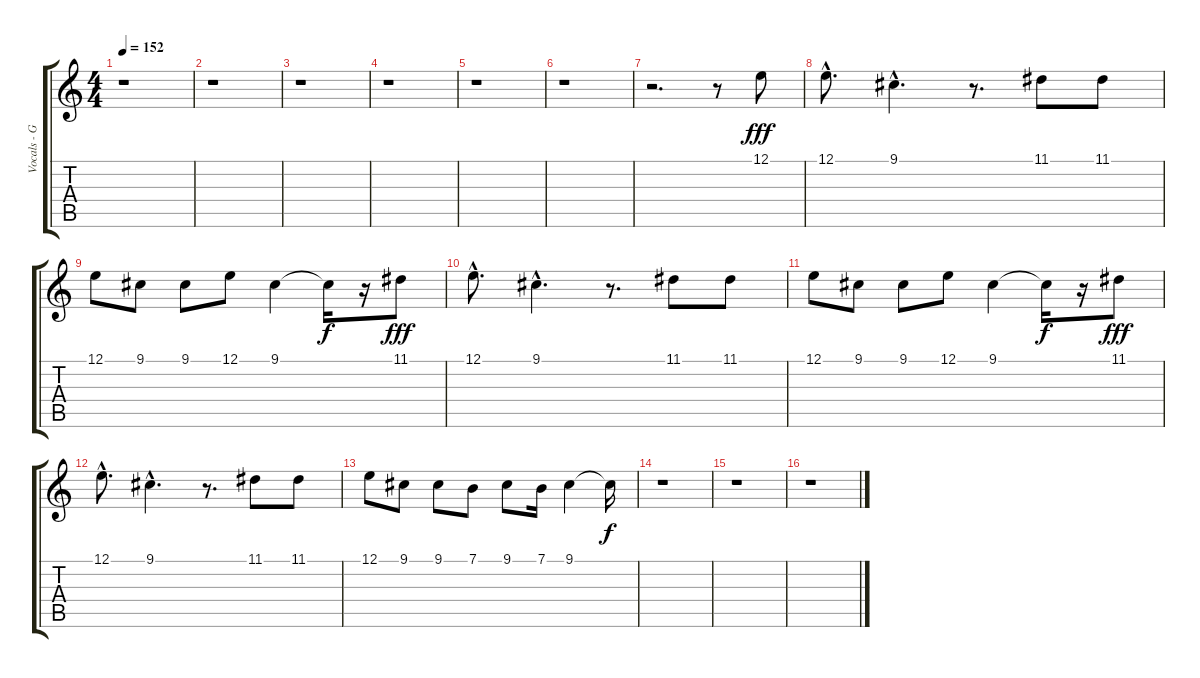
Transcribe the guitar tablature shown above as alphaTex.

\track ("Vocals - Greg Graffin" "Vocals - G") {instrument voiceoohs}
\staff {score tabs}
\tuning (E4 B3 G3 D3 A2 E2) {hide}
\ts (4 4)
\tempo 152
\clef g2
\ks c
r.1{dy f} |
r.1 |
r.1 |
r.1 |
r.1 |
r.1 |
r.2{d} r.8 12.1.8{dy fff} |
12.1{hac}.8{d} 9.1{hac}.4{d} r.8{d} 11.1.8 11.1.8 |
12.1.8 9.1.8 9.1.8 12.1.8 9.1.4 9.1{t}.16{dy f} r.16 11.1.8{dy fff} |
12.1{hac}.8{d} 9.1{hac}.4{d} r.8{d} 11.1.8 11.1.8 |
12.1.8 9.1.8 9.1.8 12.1.8 9.1.4 9.1{t}.16{dy f} r.16 11.1.8{dy fff} |
12.1{hac}.8{d} 9.1{hac}.4{d} r.8{d} 11.1.8 11.1.8 |
12.1.8 9.1.8 9.1.8 7.1.8 9.1.8 7.1.16 9.1.4 9.1{t}.16{dy f} |
r.1 |
r.1 |
r.1
